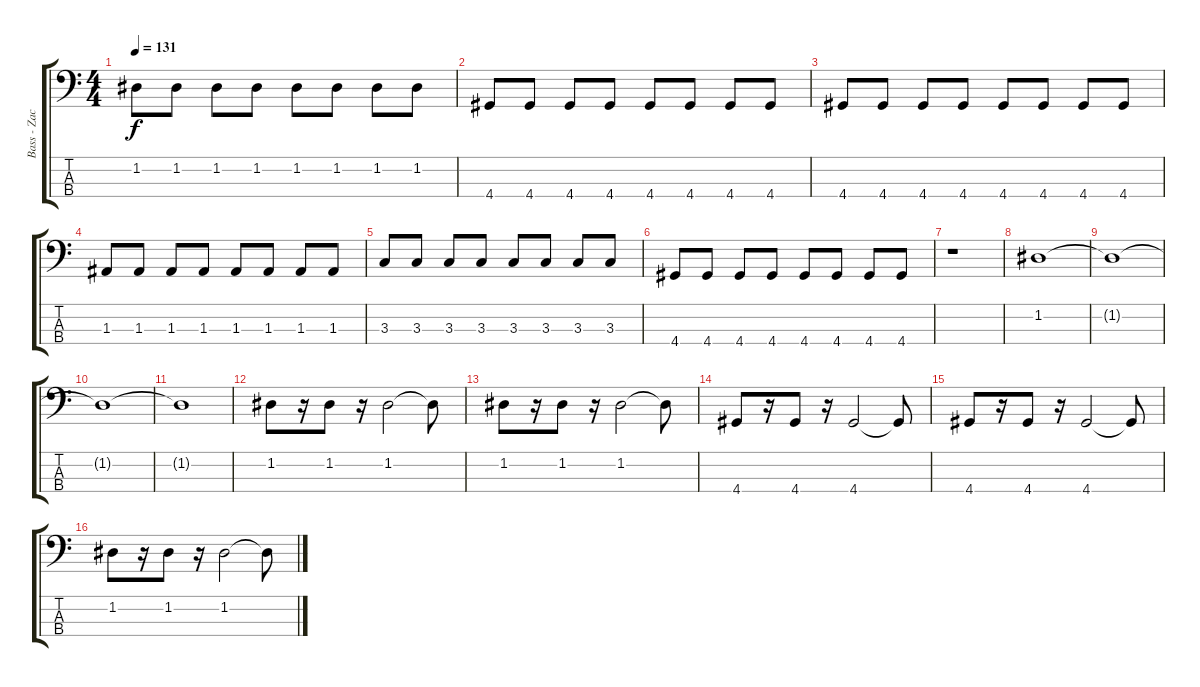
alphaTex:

\track ("Bass - Zack" "Bass - Zac") {instrument electricbassfinger}
\staff {score tabs}
\tuning (G2 D2 A1 E1) {hide}
\ts (4 4)
\tempo 131
\clef f4
\ks c
1.2.8{dy f} 1.2.8 1.2.8 1.2.8 1.2.8 1.2.8 1.2.8 1.2.8 |
4.4.8 4.4.8 4.4.8 4.4.8 4.4.8 4.4.8 4.4.8 4.4.8 |
4.4.8 4.4.8 4.4.8 4.4.8 4.4.8 4.4.8 4.4.8 4.4.8 |
1.3.8 1.3.8 1.3.8 1.3.8 1.3.8 1.3.8 1.3.8 1.3.8 |
3.3.8 3.3.8 3.3.8 3.3.8 3.3.8 3.3.8 3.3.8 3.3.8 |
4.4.8 4.4.8 4.4.8 4.4.8 4.4.8 4.4.8 4.4.8 4.4.8 |
r.1 |
1.2.1 |
1.2{t}.1 |
1.2{t}.1 |
1.2{t}.1 |
1.2.8 r.16 1.2.8 r.16 1.2.2 1.2{t}.8 |
1.2.8 r.16 1.2.8 r.16 1.2.2 1.2{t}.8 |
4.4.8 r.16 4.4.8 r.16 4.4.2 4.4{t}.8 |
4.4.8 r.16 4.4.8 r.16 4.4.2 4.4{t}.8 |
1.2.8 r.16 1.2.8 r.16 1.2.2 1.2{t}.8
